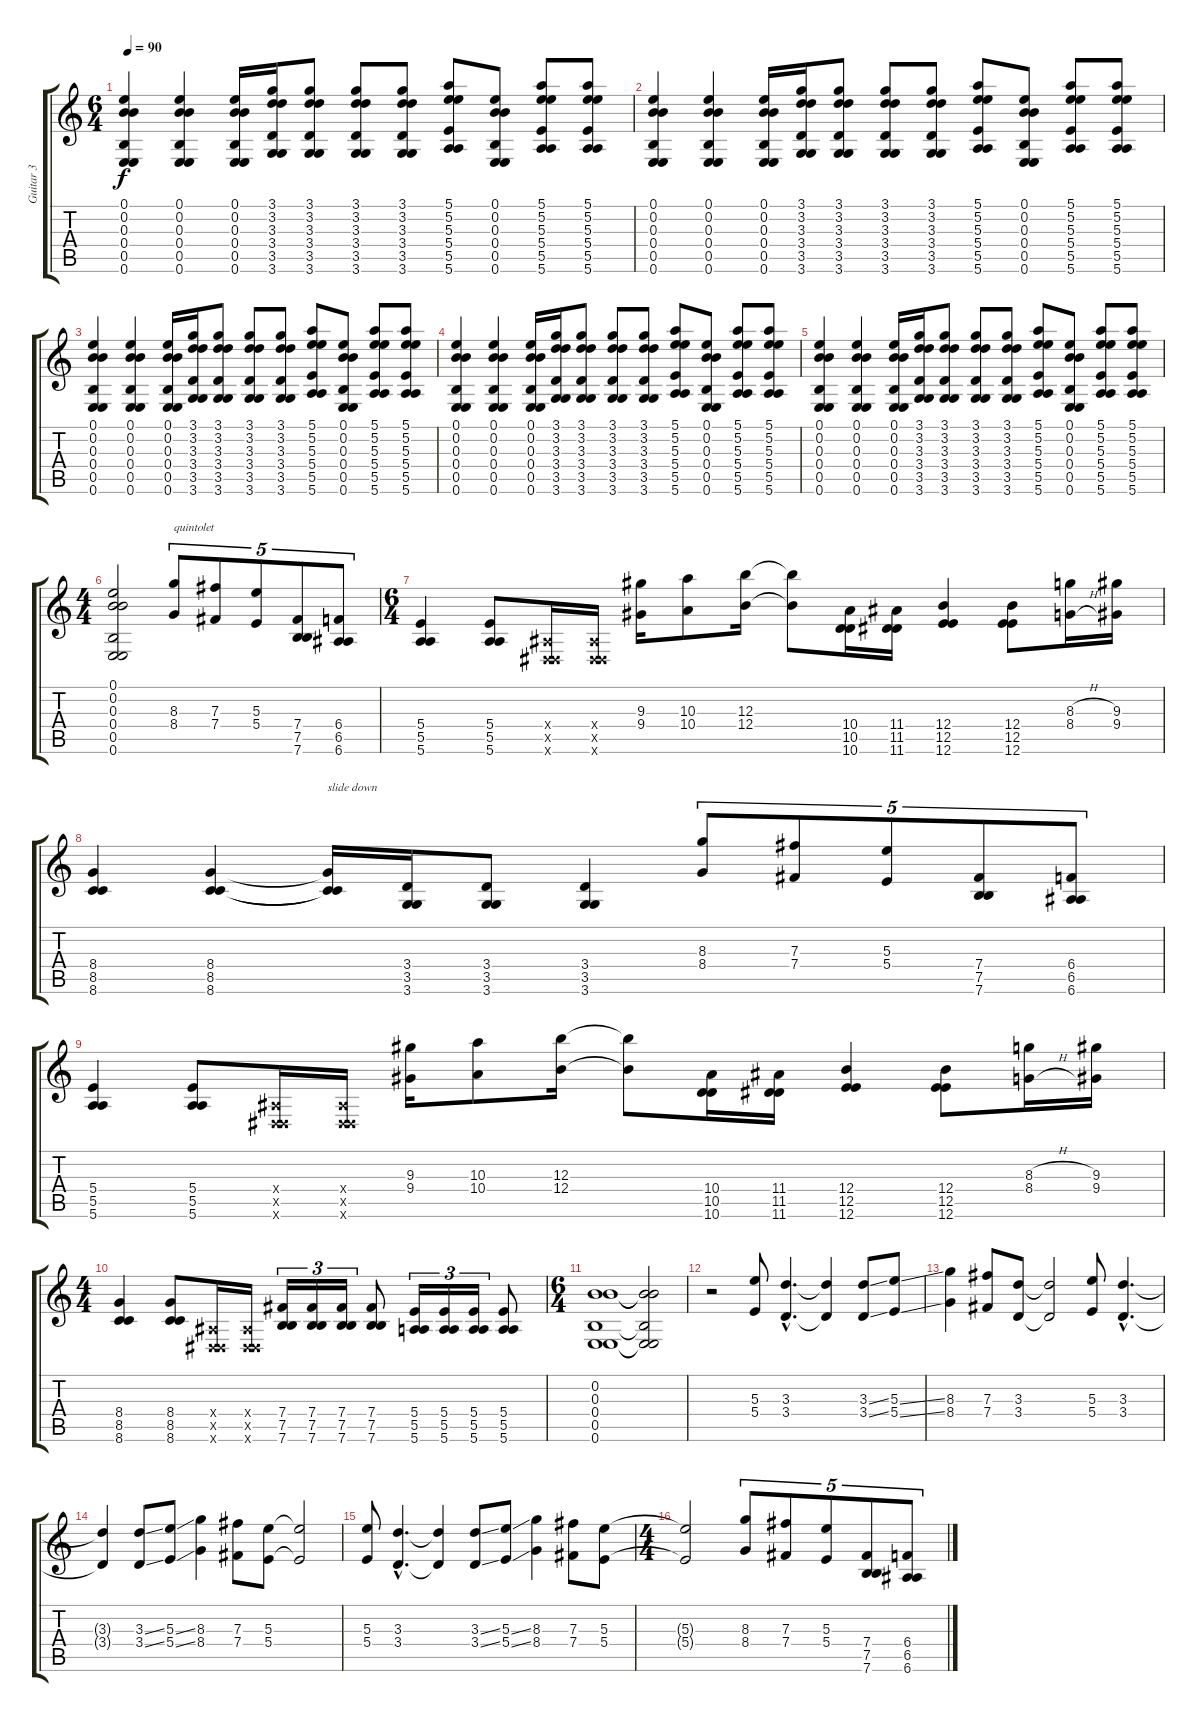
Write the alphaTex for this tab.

\track ("Guitar 3" "Guitar 3") {instrument overdrivenguitar}
\staff {score tabs}
\tuning (E4 B3 B3 B2 E2 E2) {hide}
\ts (6 4)
\tempo 90
\clef g2
\ks c
(0.1 0.2 0.3 0.4 0.5 0.6).4{dy f} (0.1 0.2 0.3 0.4 0.5 0.6).4 (0.1 0.2 0.3 0.4 0.5 0.6).16 (3.1 3.2 3.3 3.4 3.5 3.6).16 (3.1 3.2 3.3 3.4 3.5 3.6).8 (3.1 3.2 3.3 3.4 3.5 3.6).8 (3.1 3.2 3.3 3.4 3.5 3.6).8 (5.1 5.2 5.3 5.4 5.5 5.6).8 (0.1 0.2 0.3 0.4 0.5 0.6).8 (5.1 5.2 5.3 5.4 5.5 5.6).8 (5.1 5.2 5.3 5.4 5.5 5.6).8 |
(0.1 0.2 0.3 0.4 0.5 0.6).4 (0.1 0.2 0.3 0.4 0.5 0.6).4 (0.1 0.2 0.3 0.4 0.5 0.6).16 (3.1 3.2 3.3 3.4 3.5 3.6).16 (3.1 3.2 3.3 3.4 3.5 3.6).8 (3.1 3.2 3.3 3.4 3.5 3.6).8 (3.1 3.2 3.3 3.4 3.5 3.6).8 (5.1 5.2 5.3 5.4 5.5 5.6).8 (0.1 0.2 0.3 0.4 0.5 0.6).8 (5.1 5.2 5.3 5.4 5.5 5.6).8 (5.1 5.2 5.3 5.4 5.5 5.6).8 |
(0.1 0.2 0.3 0.4 0.5 0.6).4 (0.1 0.2 0.3 0.4 0.5 0.6).4 (0.1 0.2 0.3 0.4 0.5 0.6).16 (3.1 3.2 3.3 3.4 3.5 3.6).16 (3.1 3.2 3.3 3.4 3.5 3.6).8 (3.1 3.2 3.3 3.4 3.5 3.6).8 (3.1 3.2 3.3 3.4 3.5 3.6).8 (5.1 5.2 5.3 5.4 5.5 5.6).8 (0.1 0.2 0.3 0.4 0.5 0.6).8 (5.1 5.2 5.3 5.4 5.5 5.6).8 (5.1 5.2 5.3 5.4 5.5 5.6).8 |
(0.1 0.2 0.3 0.4 0.5 0.6).4 (0.1 0.2 0.3 0.4 0.5 0.6).4 (0.1 0.2 0.3 0.4 0.5 0.6).16 (3.1 3.2 3.3 3.4 3.5 3.6).16 (3.1 3.2 3.3 3.4 3.5 3.6).8 (3.1 3.2 3.3 3.4 3.5 3.6).8 (3.1 3.2 3.3 3.4 3.5 3.6).8 (5.1 5.2 5.3 5.4 5.5 5.6).8 (0.1 0.2 0.3 0.4 0.5 0.6).8 (5.1 5.2 5.3 5.4 5.5 5.6).8 (5.1 5.2 5.3 5.4 5.5 5.6).8 |
(0.1 0.2 0.3 0.4 0.5 0.6).4 (0.1 0.2 0.3 0.4 0.5 0.6).4 (0.1 0.2 0.3 0.4 0.5 0.6).16 (3.1 3.2 3.3 3.4 3.5 3.6).16 (3.1 3.2 3.3 3.4 3.5 3.6).8 (3.1 3.2 3.3 3.4 3.5 3.6).8 (3.1 3.2 3.3 3.4 3.5 3.6).8 (5.1 5.2 5.3 5.4 5.5 5.6).8 (0.1 0.2 0.3 0.4 0.5 0.6).8 (5.1 5.2 5.3 5.4 5.5 5.6).8 (5.1 5.2 5.3 5.4 5.5 5.6).8 |
\ts (4 4)
(0.1 0.2 0.3 0.4 0.5 0.6).2 (8.3 8.4).8{tu (5 4) txt "quintolet"} (7.3 7.4).8{tu (5 4)} (5.3 5.4).8{tu (5 4)} (7.4 7.5 7.6).8{tu (5 4)} (6.4 6.5 6.6).8{tu (5 4)} |
\ts (6 4)
(5.4 5.5 5.6).4 (5.4 5.5 5.6).8 (-1.4{x} -1.5{x} -1.6{x}).16 (-1.4{x} -1.5{x} -1.6{x}).16 (9.3 9.4).16 (10.3 10.4).8 (12.3 12.4).16 (12.3{t} 12.4{t}).8 (10.4 10.5 10.6).16 (11.4 11.5 11.6).16 (12.4 12.5 12.6).4 (12.4 12.5 12.6).8 (8.3{h} 8.4{h}).16 (9.3 9.4).16 |
(8.4 8.5 8.6).4 (8.4 8.5 8.6).4 (8.4{t} 8.5{t} 8.6{t}).16{txt "slide down"} (3.4 3.5 3.6).16 (3.4 3.5 3.6).8 (3.4 3.5 3.6).4 (8.3 8.4).8{tu (5 4)} (7.3 7.4).8{tu (5 4)} (5.3 5.4).8{tu (5 4)} (7.4 7.5 7.6).8{tu (5 4)} (6.4 6.5 6.6).8{tu (5 4)} |
(5.4 5.5 5.6).4 (5.4 5.5 5.6).8 (-1.4{x} -1.5{x} -1.6{x}).16 (-1.4{x} -1.5{x} -1.6{x}).16 (9.3 9.4).16 (10.3 10.4).8 (12.3 12.4).16 (12.3{t} 12.4{t}).8 (10.4 10.5 10.6).16 (11.4 11.5 11.6).16 (12.4 12.5 12.6).4 (12.4 12.5 12.6).8 (8.3{h} 8.4{h}).16 (9.3 9.4).16 |
\ts (4 4)
(8.4 8.5 8.6).4 (8.4 8.5 8.6).8 (-1.4{x} -1.5{x} -1.6{x}).16 (-1.4{x} -1.5{x} -1.6{x}).16 (7.4 7.5 7.6).16{tu (3 2)} (7.4 7.5 7.6).16{tu (3 2)} (7.4 7.5 7.6).16{tu (3 2)} (7.4 7.5 7.6).8 (5.4 5.5 5.6).16{tu (3 2)} (5.4 5.5 5.6).16{tu (3 2)} (5.4 5.5 5.6).16{tu (3 2)} (5.4 5.5 5.6).8 |
\ts (6 4)
(0.2 0.3 0.4 0.5 0.6).1 (0.2{t} 0.3{t} 0.4{t} 0.5{t} 0.6{t}).2 |
r.2 (5.3 5.4).8 (3.3{hac} 3.4{hac}).4{d} (3.3{t} 3.4{t}).4 (3.3{ss} 3.4{ss}).8 (5.3{ss} 5.4{ss}).8 |
(8.3 8.4).4 (7.3 7.4).8 (3.3 3.4).8 (3.3{t} 3.4{t}).2 (5.3 5.4).8 (3.3{hac} 3.4{hac}).4{d} |
(3.3{t} 3.4{t}).4 (3.3{ss} 3.4{ss}).8 (5.3{ss} 5.4{ss}).8 (8.3 8.4).4 (7.3 7.4).8 (5.3 5.4).8 (5.3{t} 5.4{t}).2 |
(5.3 5.4).8 (3.3{hac} 3.4{hac}).4{d} (3.3{t} 3.4{t}).4 (3.3{ss} 3.4{ss}).8 (5.3{ss} 5.4{ss}).8 (8.3 8.4).4 (7.3 7.4).8 (5.3 5.4).8 |
\ts (4 4)
(5.3{t} 5.4{t}).2 (8.3 8.4).8{tu (5 4)} (7.3 7.4).8{tu (5 4)} (5.3 5.4).8{tu (5 4)} (7.4 7.5 7.6).8{tu (5 4)} (6.4 6.5 6.6).8{tu (5 4)}
